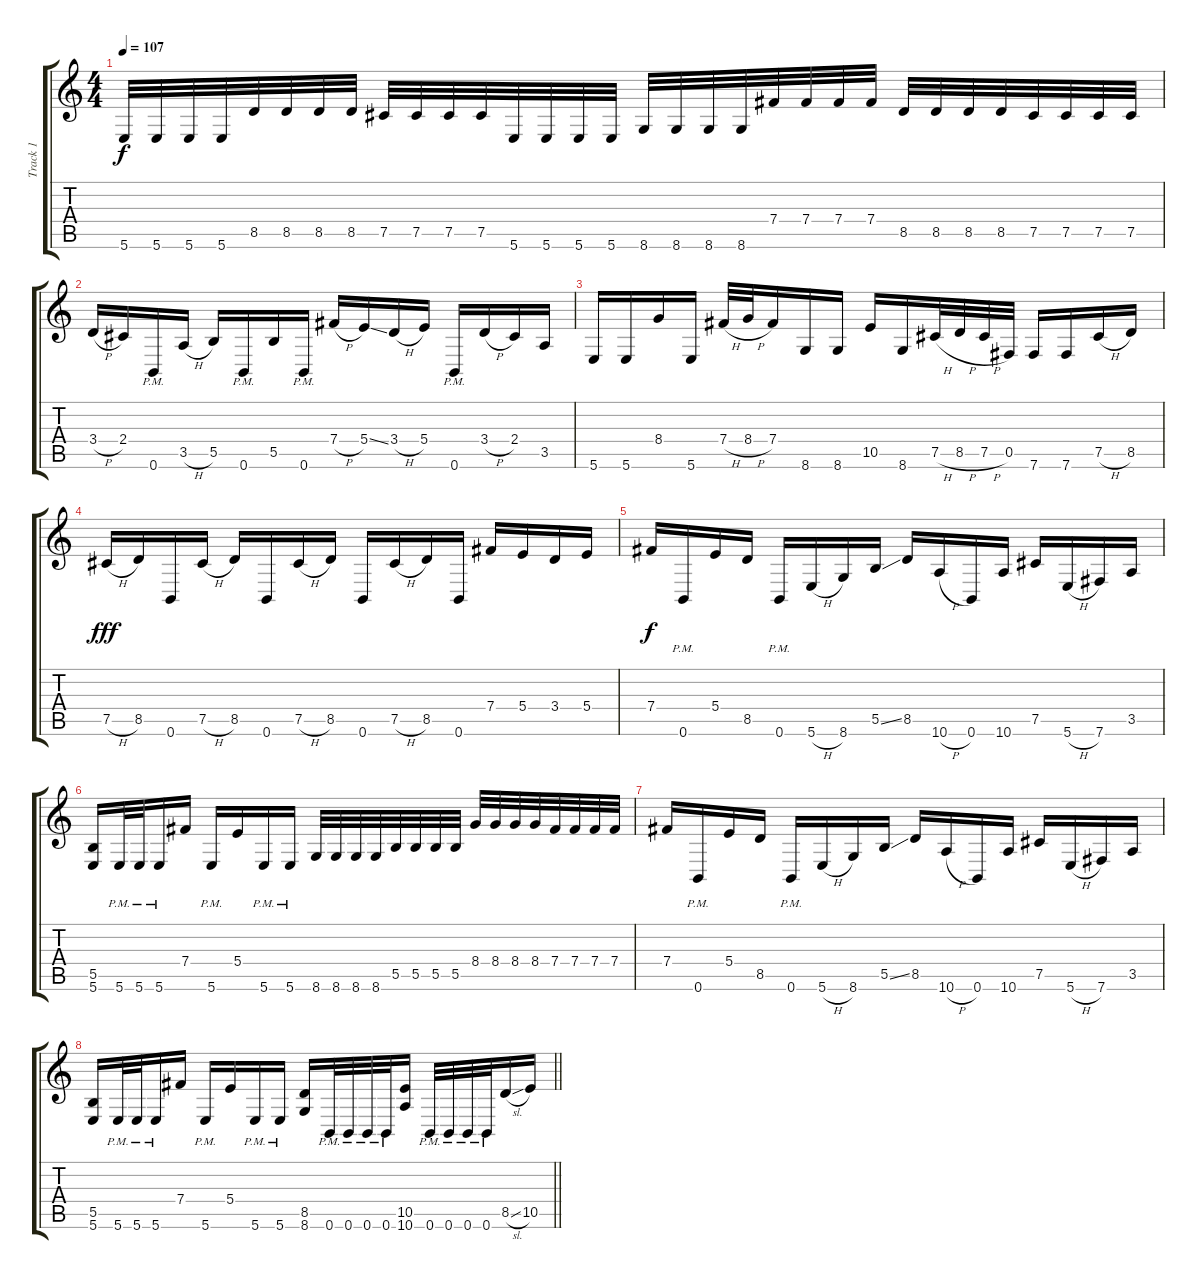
\track ("Track 1" "Track 1") {instrument distortionguitar}
\staff {score tabs}
\tuning (Db4 Ab3 E3 B2 Gb2 B1) {hide}
\ts (4 4)
\tempo 107
\clef g2
\ks c
5.6.32{dy f} 5.6.32 5.6.32 5.6.32 8.5.32 8.5.32 8.5.32 8.5.32 7.5.32 7.5.32 7.5.32 7.5.32 5.6.32 5.6.32 5.6.32 5.6.32 8.6.32 8.6.32 8.6.32 8.6.32 7.4.32 7.4.32 7.4.32 7.4.32 8.5.32 8.5.32 8.5.32 8.5.32 7.5.32 7.5.32 7.5.32 7.5.32 |
3.4{h}.16 2.4.16 0.6{pm}.16 3.5{h}.16 5.5.16 0.6{pm}.16 5.5.16 0.6{pm}.16 7.4{h}.16 5.4{ss}.16 3.4{h}.16 5.4.16 0.6{pm}.16 3.4{h}.16 2.4.16 3.5.16 |
5.6.16 5.6.16 8.4.16 5.6.16 7.4{h}.32 8.4{h}.32 7.4.16 8.6.16 8.6.16 10.5.16 8.6.16 7.5{h}.32 8.5{h}.32 7.5{h}.32 0.5.32 7.6.16 7.6.16 7.5{h}.16 8.5.16 |
7.5{h}.16{dy fff volume 7 balance 16} 8.5.16 0.6.16 7.5{h}.16 8.5.16 0.6.16 7.5{h}.16 8.5.16 0.6.16 7.5{h}.16 8.5.16 0.6.16 7.4.16{volume 13 balance 0} 5.4.16 3.4.16 5.4.16 |
7.4.16{dy f} 0.6{pm}.16 5.4.16 8.5.16 0.6{pm}.16 5.6{h}.16 8.6.16 5.5{ss}.16 8.5.16 10.6{h}.16 0.6.16 10.6.16 7.5.16 5.6{h}.16 7.6.16 3.5.16 |
(5.5 5.6).16 5.6{pm}.32 5.6{pm}.32 5.6{pm}.16 7.4.16 5.6{pm}.16 5.4.16 5.6{pm}.16 5.6{pm}.16 8.6.32 8.6.32 8.6.32 8.6.32 5.5.32 5.5.32 5.5.32 5.5.32 8.4.32 8.4.32 8.4.32 8.4.32 7.4.32 7.4.32 7.4.32 7.4.32 |
7.4.16 0.6{pm}.16 5.4.16 8.5.16 0.6{pm}.16 5.6{h}.16 8.6.16 5.5{ss}.16 8.5.16 10.6{h}.16 0.6.16 10.6.16 7.5.16 5.6{h}.16 7.6.16 3.5.16 |
\barLineRight lightlight
(5.5 5.6).16 5.6{pm}.32 5.6{pm}.32 5.6{pm}.16 7.4.16 5.6{pm}.16 5.4.16 5.6{pm}.16 5.6{pm}.16 (8.5 8.6).16 0.6{pm}.32 0.6{pm}.32 0.6{pm}.32 0.6{pm}.32 (10.5 10.6).16 0.6{pm}.32 0.6{pm}.32 0.6{pm}.32 0.6{pm}.32 8.5{sl}.16 10.5.16
